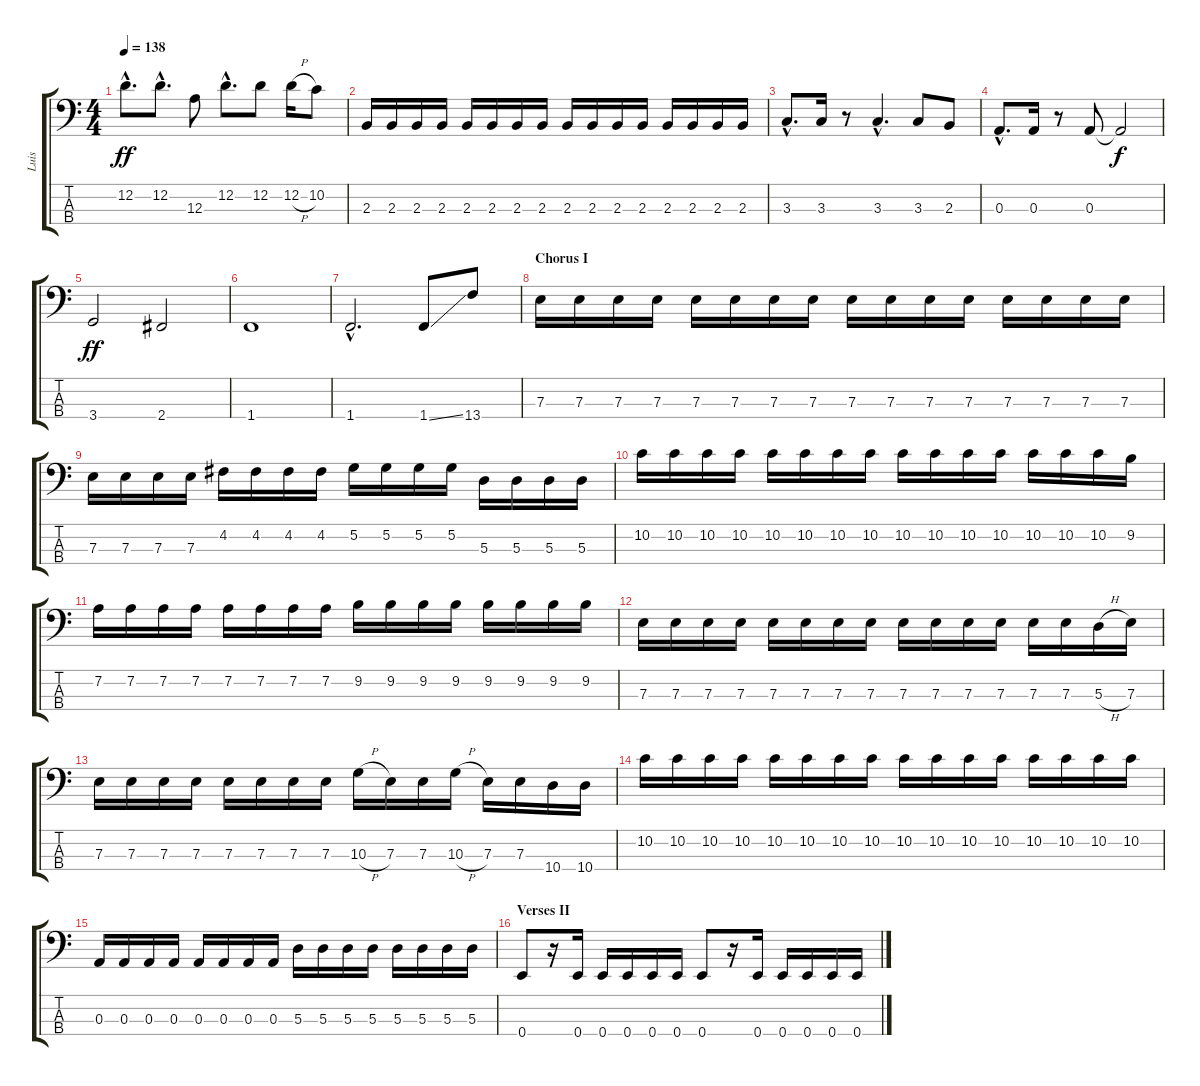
\track ("Luis" "Luis") {instrument electricbassfinger}
\staff {score tabs}
\tuning (G2 D2 A1 E1) {hide}
\ts (4 4)
\tempo 138
\clef f4
\ks c
12.2{hac}.8{d dy ff} 12.2{hac}.8{d} 12.3.8 12.2{hac}.8{d} 12.2.8 12.2{h}.16 10.2.8 |
2.3.16 2.3.16 2.3.16 2.3.16 2.3.16 2.3.16 2.3.16 2.3.16 2.3.16 2.3.16 2.3.16 2.3.16 2.3.16 2.3.16 2.3.16 2.3.16 |
3.3{hac}.8{d} 3.3.16 r.8 3.3{hac}.4{d} 3.3.8 2.3.8 |
0.3{hac}.8{d} 0.3.16 r.8 0.3.8 0.3{t}.2{dy f} |
3.4.2{dy ff} 2.4.2 |
1.4.1 |
1.4{hac}.2{d} 1.4{ss}.8 13.4.8 |
\section ("" "Chorus I")
7.3.16 7.3.16 7.3.16 7.3.16 7.3.16 7.3.16 7.3.16 7.3.16 7.3.16 7.3.16 7.3.16 7.3.16 7.3.16 7.3.16 7.3.16 7.3.16 |
7.3.16 7.3.16 7.3.16 7.3.16 4.2.16 4.2.16 4.2.16 4.2.16 5.2.16 5.2.16 5.2.16 5.2.16 5.3.16 5.3.16 5.3.16 5.3.16 |
10.2.16 10.2.16 10.2.16 10.2.16 10.2.16 10.2.16 10.2.16 10.2.16 10.2.16 10.2.16 10.2.16 10.2.16 10.2.16 10.2.16 10.2.16 9.2.16 |
7.2.16 7.2.16 7.2.16 7.2.16 7.2.16 7.2.16 7.2.16 7.2.16 9.2.16 9.2.16 9.2.16 9.2.16 9.2.16 9.2.16 9.2.16 9.2.16 |
7.3.16 7.3.16 7.3.16 7.3.16 7.3.16 7.3.16 7.3.16 7.3.16 7.3.16 7.3.16 7.3.16 7.3.16 7.3.16 7.3.16 5.3{h}.16 7.3.16 |
7.3.16 7.3.16 7.3.16 7.3.16 7.3.16 7.3.16 7.3.16 7.3.16 10.3{h}.16 7.3.16 7.3.16 10.3{h}.16 7.3.16 7.3.16 10.4.16 10.4.16 |
10.2.16 10.2.16 10.2.16 10.2.16 10.2.16 10.2.16 10.2.16 10.2.16 10.2.16 10.2.16 10.2.16 10.2.16 10.2.16 10.2.16 10.2.16 10.2.16 |
0.3.16 0.3.16 0.3.16 0.3.16 0.3.16 0.3.16 0.3.16 0.3.16 5.3.16 5.3.16 5.3.16 5.3.16 5.3.16 5.3.16 5.3.16 5.3.16 |
\section ("" "Verses II")
0.4.8 r.16 0.4.16 0.4.16 0.4.16 0.4.16 0.4.16 0.4.8 r.16 0.4.16 0.4.16 0.4.16 0.4.16 0.4.16
